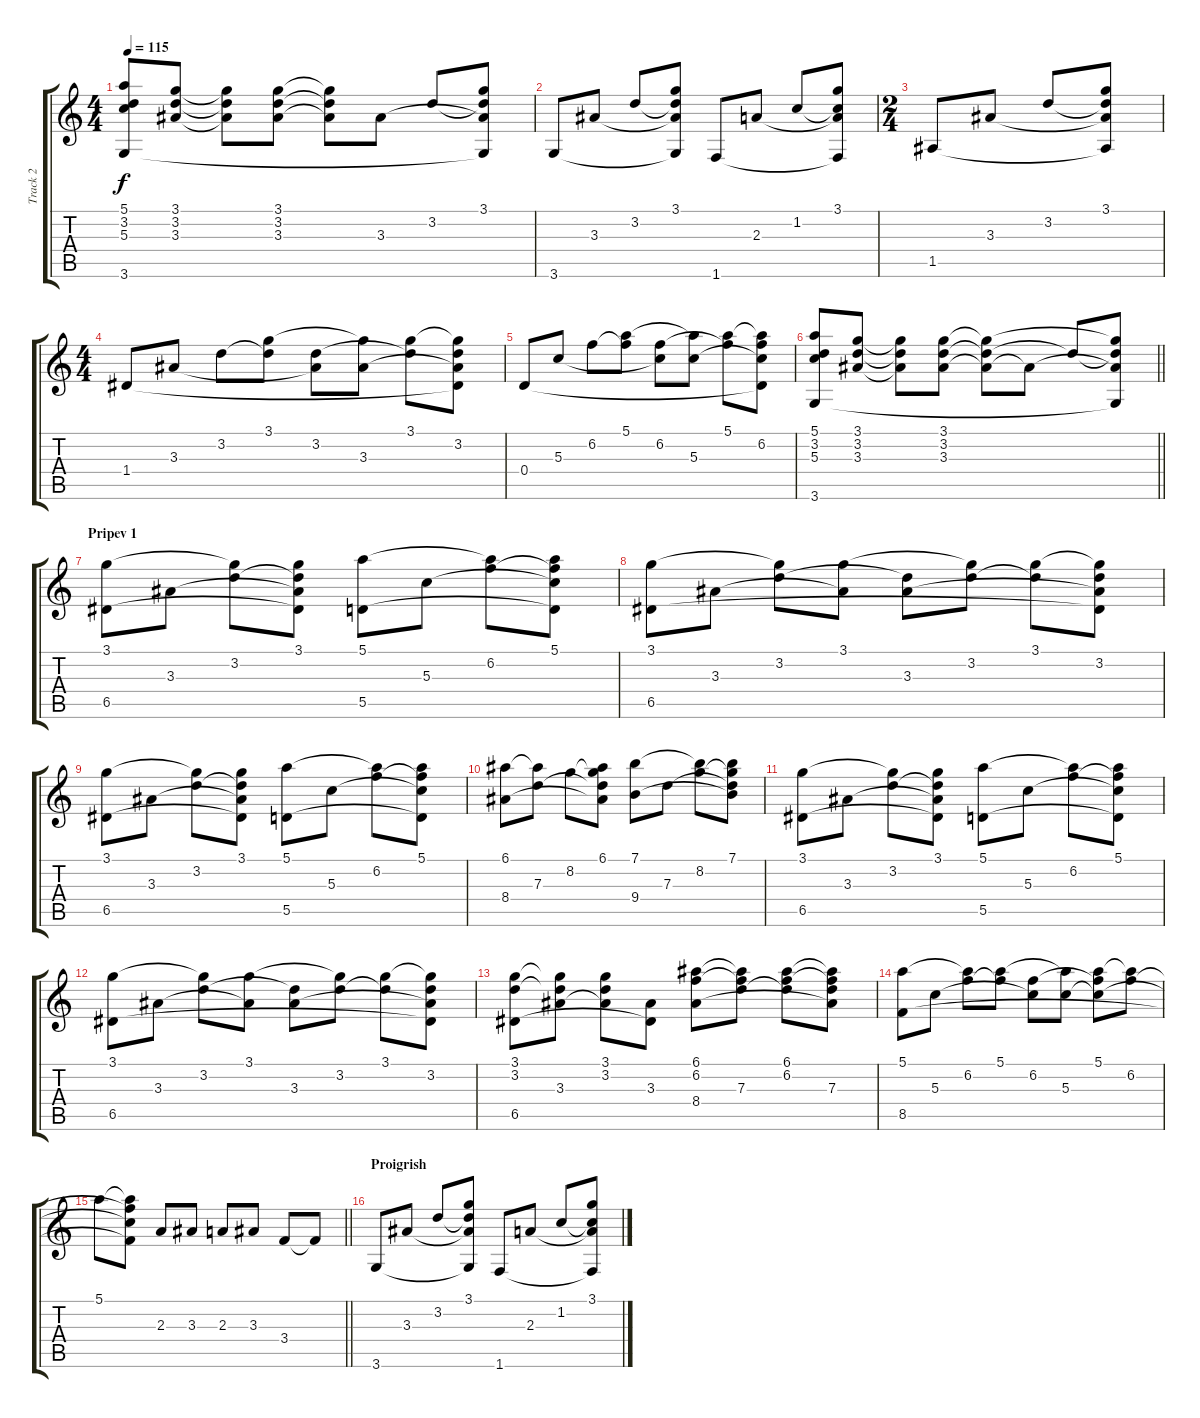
\track ("Track 2" "Track 2") {instrument acousticguitarsteel}
\staff {score tabs}
\tuning (E4 B3 G3 D3 A2 E2) {hide}
\ts (4 4)
\tempo 115
\clef g2
\ks c
(5.1 3.2 5.3 3.6).8{dy f} (3.1 3.2 3.3).8 (3.1{t} 3.2{t} 3.3{t}).8 (3.1 3.2 3.3).8 (3.1{t} 3.2{t} 3.3{t}).8 3.3.8 3.2.8 (3.1 3.2{t} 3.3{t} 3.6{t}).8 |
3.6.8 3.3.8 3.2.8 (3.1 3.2{t} 3.3{t} 3.6{t}).8 1.6.8 2.3.8 1.2.8 (3.1 1.2{t} 2.3{t} 1.6{t}).8 |
\ts (2 4)
1.5.8 3.3.8 3.2.8 (3.1 3.2{t} 3.3{t} 1.5{t}).8 |
\ts (4 4)
1.4.8 3.3.8 3.2.8 (3.1 3.2{t}).8 (3.2 3.3{t}).8 (3.1{t} 3.3).8 (3.1 3.2{t}).8 (3.1{t} 3.2 3.3{t} 1.4{t}).8 |
0.4.8 5.3.8 6.2.8 (5.1 6.2{t}).8 (6.2 5.3{t}).8 (5.1{t} 5.3).8 (5.1 6.2{t}).8 (5.1{t} 6.2 5.3{t} 0.4{t}).8 |
\barLineRight lightlight
(5.1 3.2 5.3 3.6).8 (3.1 3.2 3.3).8 (3.1{t} 3.2{t} 3.3{t}).8 (3.1 3.2 3.3).8 (3.1{t} 3.2{t} 3.3{t}).8 3.3{t}.8 3.2{t}.8 (3.1{t} 3.2{t} 3.3{t} 3.6{t}).8 |
\section ("" "Pripev 1")
(3.1 6.5).8 3.3.8 (3.1{t} 3.2).8 (3.1 3.2{t} 3.3{t} 6.5{t}).8 (5.1 5.5).8 5.3.8 (5.1{t} 6.2).8 (5.1 6.2{t} 5.3{t} 5.5{t}).8 |
(3.1 6.5).8 3.3.8 (3.1{t} 3.2).8 (3.1 3.3{t}).8 (3.2{t} 3.3).8 (3.1{t} 3.2).8 (3.1 3.2{t}).8 (3.1{t} 3.2 3.3{t} 6.5{t}).8 |
(3.1 6.5).8 3.3.8 (3.1{t} 3.2).8 (3.1 3.2{t} 3.3{t} 6.5{t}).8 (5.1 5.5).8 5.3.8 (5.1{t} 6.2).8 (5.1 6.2{t} 5.3{t} 5.5{t}).8 |
(6.1 8.4).8 (6.1{t} 7.3).8 8.2.8 (6.1 8.2{t} 7.3{t} 8.4{t}).8 (7.1 9.4).8 7.3.8 (7.1{t} 8.2).8 (7.1 8.2{t} 7.3{t} 9.4{t}).8 |
(3.1 6.5).8 3.3.8 (3.1{t} 3.2).8 (3.1 3.2{t} 3.3{t} 6.5{t}).8 (5.1 5.5).8 5.3.8 (5.1{t} 6.2).8 (5.1 6.2{t} 5.3{t} 5.5{t}).8 |
(3.1 6.5).8 3.3.8 (3.1{t} 3.2).8 (3.1 3.3{t}).8 (3.2{t} 3.3).8 (3.1{t} 3.2).8 (3.1 3.2{t}).8 (3.1{t} 3.2 3.3{t} 6.5{t}).8 |
(3.1 3.2 6.5).8 (3.1{t} 3.2{t} 3.3).8 (3.1 3.2 3.3{t}).8 (3.3 6.5{t}).8 (6.1 6.2 8.4).8 (6.1{t} 6.2{t} 7.3).8 (6.1 6.2 7.3{t}).8 (6.1{t} 6.2{t} 7.3 8.4{t}).8 |
(5.1 8.5).8 5.3.8 (5.1{t} 6.2).8 (5.1 6.2{t}).8 (6.2 5.3{t}).8 (5.1{t} 5.3).8 (5.1 6.2{t} 5.3{t}).8 (5.1{t} 6.2).8 |
\barLineRight lightlight
5.1.8 (5.1{t} 6.2{t} 5.3{t} 8.5{t}).8 2.3.8 3.3.8 2.3.8 3.3.8 3.4.8 3.4{t}.8 |
\section ("" "Proigrish")
3.6.8 3.3.8 3.2.8 (3.1 3.2{t} 3.3{t} 3.6{t}).8 1.6.8 2.3.8 1.2.8 (3.1 1.2{t} 2.3{t} 1.6{t}).8
